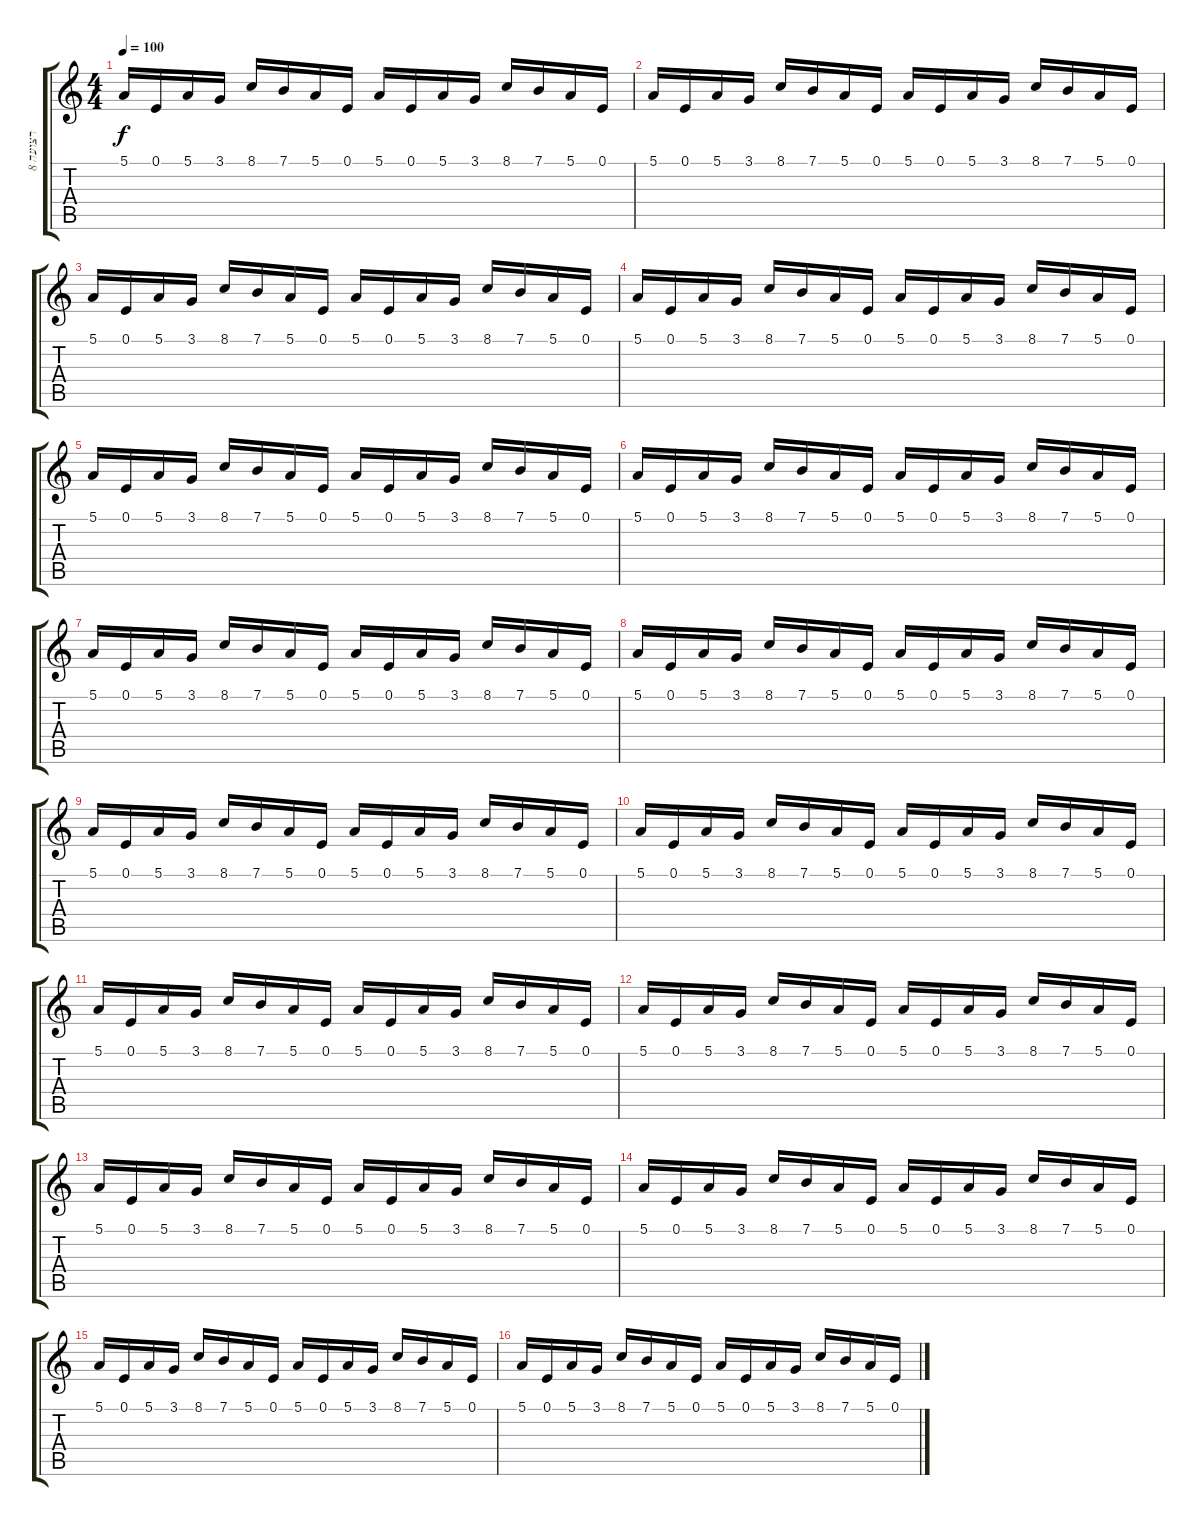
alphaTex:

\track ("רצועה 8" "רצועה 8") {instrument fx8scifi}
\staff {score tabs}
\tuning (E4 B3 G3 D3 A2 E2) {hide}
\ts (4 4)
\tempo 100
\clef g2
\ks c
5.1.16{dy f} 0.1.16 5.1.16 3.1.16 8.1.16 7.1.16 5.1.16 0.1.16 5.1.16 0.1.16 5.1.16 3.1.16 8.1.16 7.1.16 5.1.16 0.1.16 |
5.1.16 0.1.16 5.1.16 3.1.16 8.1.16 7.1.16 5.1.16 0.1.16 5.1.16 0.1.16 5.1.16 3.1.16 8.1.16 7.1.16 5.1.16 0.1.16 |
5.1.16 0.1.16 5.1.16 3.1.16 8.1.16 7.1.16 5.1.16 0.1.16 5.1.16 0.1.16 5.1.16 3.1.16 8.1.16 7.1.16 5.1.16 0.1.16 |
5.1.16 0.1.16 5.1.16 3.1.16 8.1.16 7.1.16 5.1.16 0.1.16 5.1.16 0.1.16 5.1.16 3.1.16 8.1.16 7.1.16 5.1.16 0.1.16 |
5.1.16 0.1.16 5.1.16 3.1.16 8.1.16 7.1.16 5.1.16 0.1.16 5.1.16 0.1.16 5.1.16 3.1.16 8.1.16 7.1.16 5.1.16 0.1.16 |
5.1.16 0.1.16 5.1.16 3.1.16 8.1.16 7.1.16 5.1.16 0.1.16 5.1.16 0.1.16 5.1.16 3.1.16 8.1.16 7.1.16 5.1.16 0.1.16 |
5.1.16 0.1.16 5.1.16 3.1.16 8.1.16 7.1.16 5.1.16 0.1.16 5.1.16 0.1.16 5.1.16 3.1.16 8.1.16 7.1.16 5.1.16 0.1.16 |
5.1.16 0.1.16 5.1.16 3.1.16 8.1.16 7.1.16 5.1.16 0.1.16 5.1.16 0.1.16 5.1.16 3.1.16 8.1.16 7.1.16 5.1.16 0.1.16 |
5.1.16 0.1.16 5.1.16 3.1.16 8.1.16 7.1.16 5.1.16 0.1.16 5.1.16 0.1.16 5.1.16 3.1.16 8.1.16 7.1.16 5.1.16 0.1.16 |
5.1.16 0.1.16 5.1.16 3.1.16 8.1.16 7.1.16 5.1.16 0.1.16 5.1.16 0.1.16 5.1.16 3.1.16 8.1.16 7.1.16 5.1.16 0.1.16 |
5.1.16 0.1.16 5.1.16 3.1.16 8.1.16 7.1.16 5.1.16 0.1.16 5.1.16 0.1.16 5.1.16 3.1.16 8.1.16 7.1.16 5.1.16 0.1.16 |
5.1.16 0.1.16 5.1.16 3.1.16 8.1.16 7.1.16 5.1.16 0.1.16 5.1.16 0.1.16 5.1.16 3.1.16 8.1.16 7.1.16 5.1.16 0.1.16 |
5.1.16 0.1.16 5.1.16 3.1.16 8.1.16 7.1.16 5.1.16 0.1.16 5.1.16 0.1.16 5.1.16 3.1.16 8.1.16 7.1.16 5.1.16 0.1.16 |
5.1.16 0.1.16 5.1.16 3.1.16 8.1.16 7.1.16 5.1.16 0.1.16 5.1.16 0.1.16 5.1.16 3.1.16 8.1.16 7.1.16 5.1.16 0.1.16 |
5.1.16 0.1.16 5.1.16 3.1.16 8.1.16 7.1.16 5.1.16 0.1.16 5.1.16 0.1.16 5.1.16 3.1.16 8.1.16 7.1.16 5.1.16 0.1.16 |
5.1.16 0.1.16 5.1.16 3.1.16 8.1.16 7.1.16 5.1.16 0.1.16 5.1.16 0.1.16 5.1.16 3.1.16 8.1.16 7.1.16 5.1.16 0.1.16
